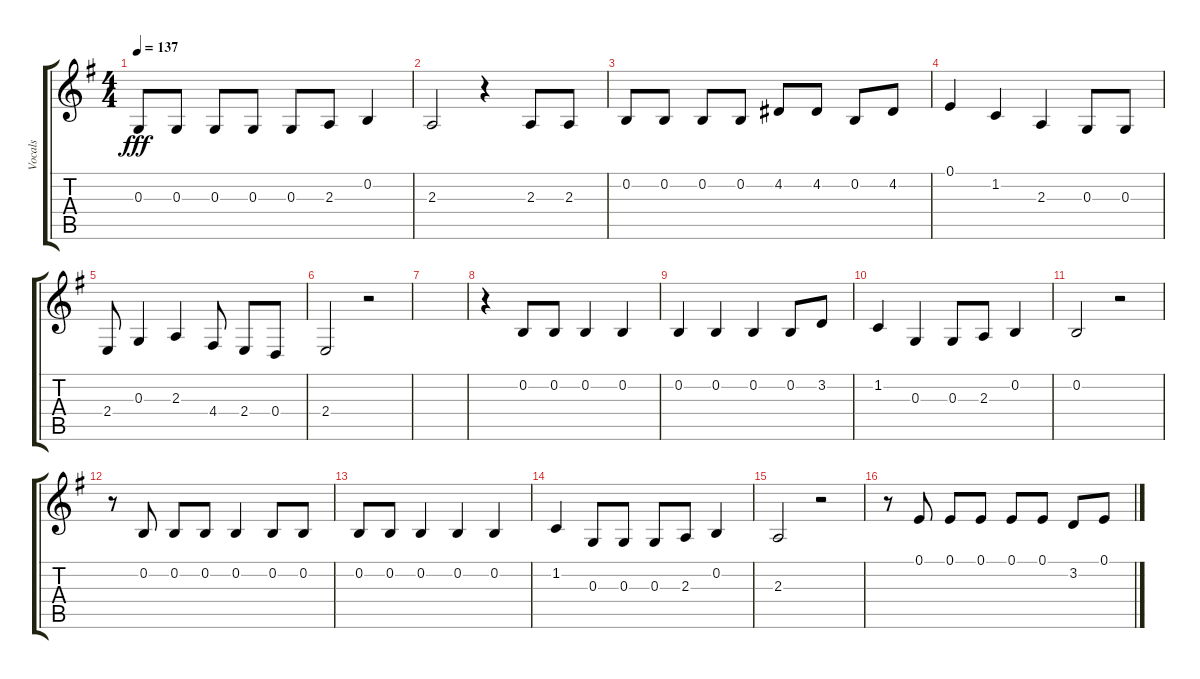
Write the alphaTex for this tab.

\track ("Vocals" "Vocals") {instrument voiceoohs}
\staff {score tabs}
\tuning (E4 B3 G3 D3 A2 E2) {hide}
\ts (4 4)
\tempo 137
\clef g2
\ks g
0.3.8{dy fff} 0.3.8 0.3.8 0.3.8 0.3.8 2.3.8 0.2.4 |
2.3.2 r.4 2.3.8 2.3.8 |
0.2.8 0.2.8 0.2.8 0.2.8 4.2.8 4.2.8 0.2.8 4.2.8 |
0.1.4 1.2.4 2.3.4 0.3.8 0.3.8 |
2.4.8 0.3.4 2.3.4 4.4.8 2.4.8 0.4.8 |
2.4.2 r.2 |
|
r.4 0.2.8 0.2.8 0.2.4 0.2.4 |
0.2.4 0.2.4 0.2.4 0.2.8 3.2.8 |
1.2.4 0.3.4 0.3.8 2.3.8 0.2.4 |
0.2.2 r.2 |
r.8 0.2.8 0.2.8 0.2.8 0.2.4 0.2.8 0.2.8 |
0.2.8 0.2.8 0.2.4 0.2.4 0.2.4 |
1.2.4 0.3.8 0.3.8 0.3.8 2.3.8 0.2.4 |
2.3.2 r.2 |
r.8 0.1.8 0.1.8 0.1.8 0.1.8 0.1.8 3.2.8 0.1.8
